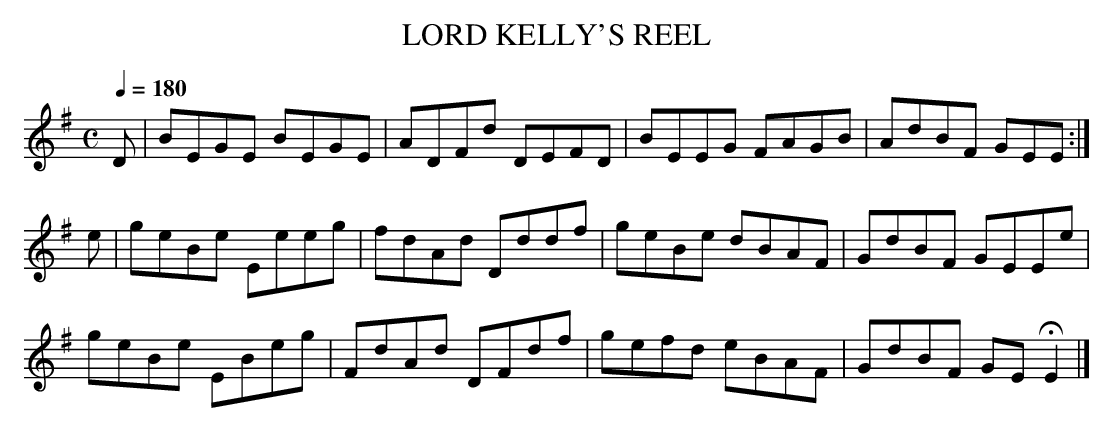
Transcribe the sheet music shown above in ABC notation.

X:1
T:LORD KELLY'S REEL
Q:1/4=180
M:C
L:1/8
K:Em
D|BEGE BEGE|ADFd DEFD|BEEG FAGB|AdBF GEE :|
e|geBe Eeeg|fdAd Dddf|geBe dBAF|GdBF GEEe|
geBe EBeg|FdAd DFdf|gefd eBAF|GdBF GEHE2|]
